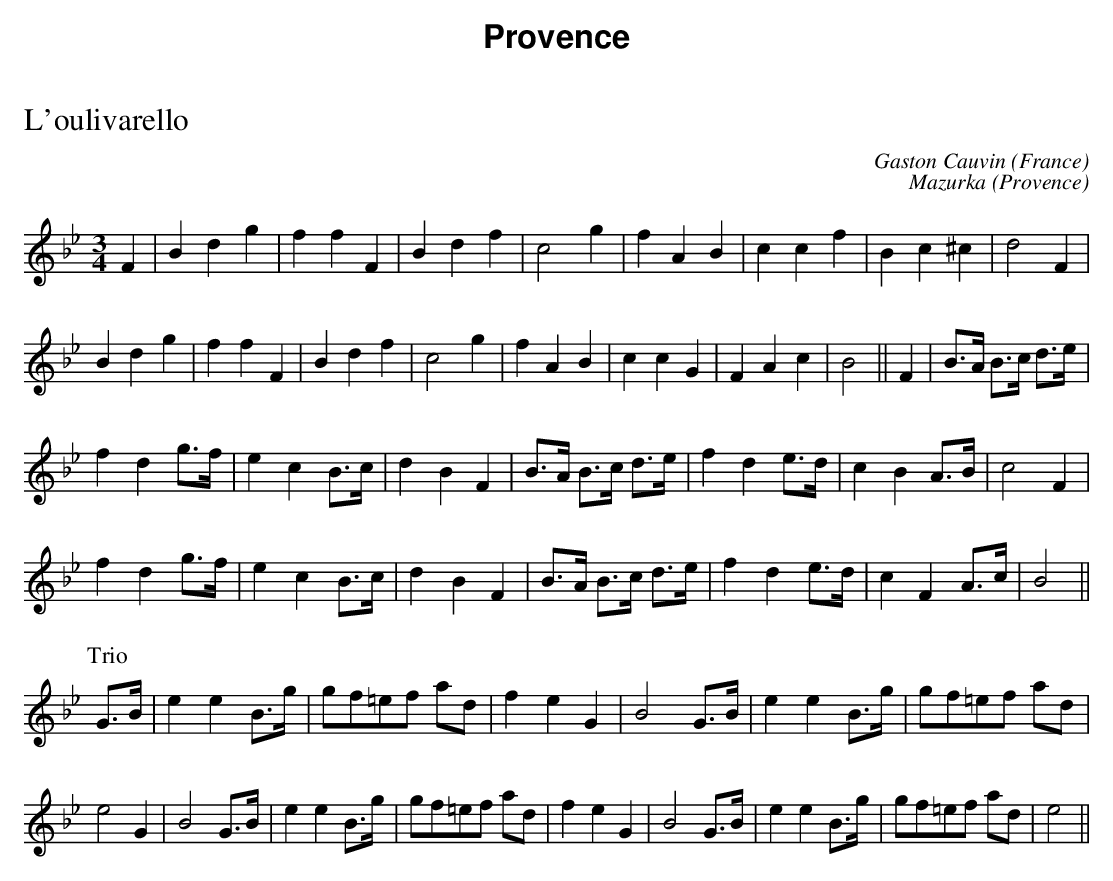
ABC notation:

X:1
T:L'oulivarello
C:Gaston Cauvin
O:France
M:3/4
L:1/8
K:Bb
F2 | B2d2g2 | f2f2F2 | B2d2f2 | c4g2 | f2A2B2 | c2c2f2 | B2c2^c2 | d4F2 |
B2d2g2 | f2f2F2 | B2d2f2 | c4g2 | f2A2B2 | c2c2G2 | F2A2c2 | B4 || F2 | B>A B>c d>e |
f2d2 g>f | e2c2B>c | d2B2F2 | B>A B>c d>e | f2d2e>d | c2B2A>B | c4F2 |
f2d2g>f | e2c2B>c | d2B2F2 | B>A B>c d>e | f2d2e>d | c2F2 A>c | B4 ||
P:Trio
G>B | e2e2B>g | gf=ef ad | f2e2G2 | B4 G>B | e2e2B>g | gf=ef ad |
e4G2 | B4G>B | e2e2 B>g | gf=ef ad | f2e2G2 | B4 G>B | e2e2 B>g | gf=ef ad | e4 ||
